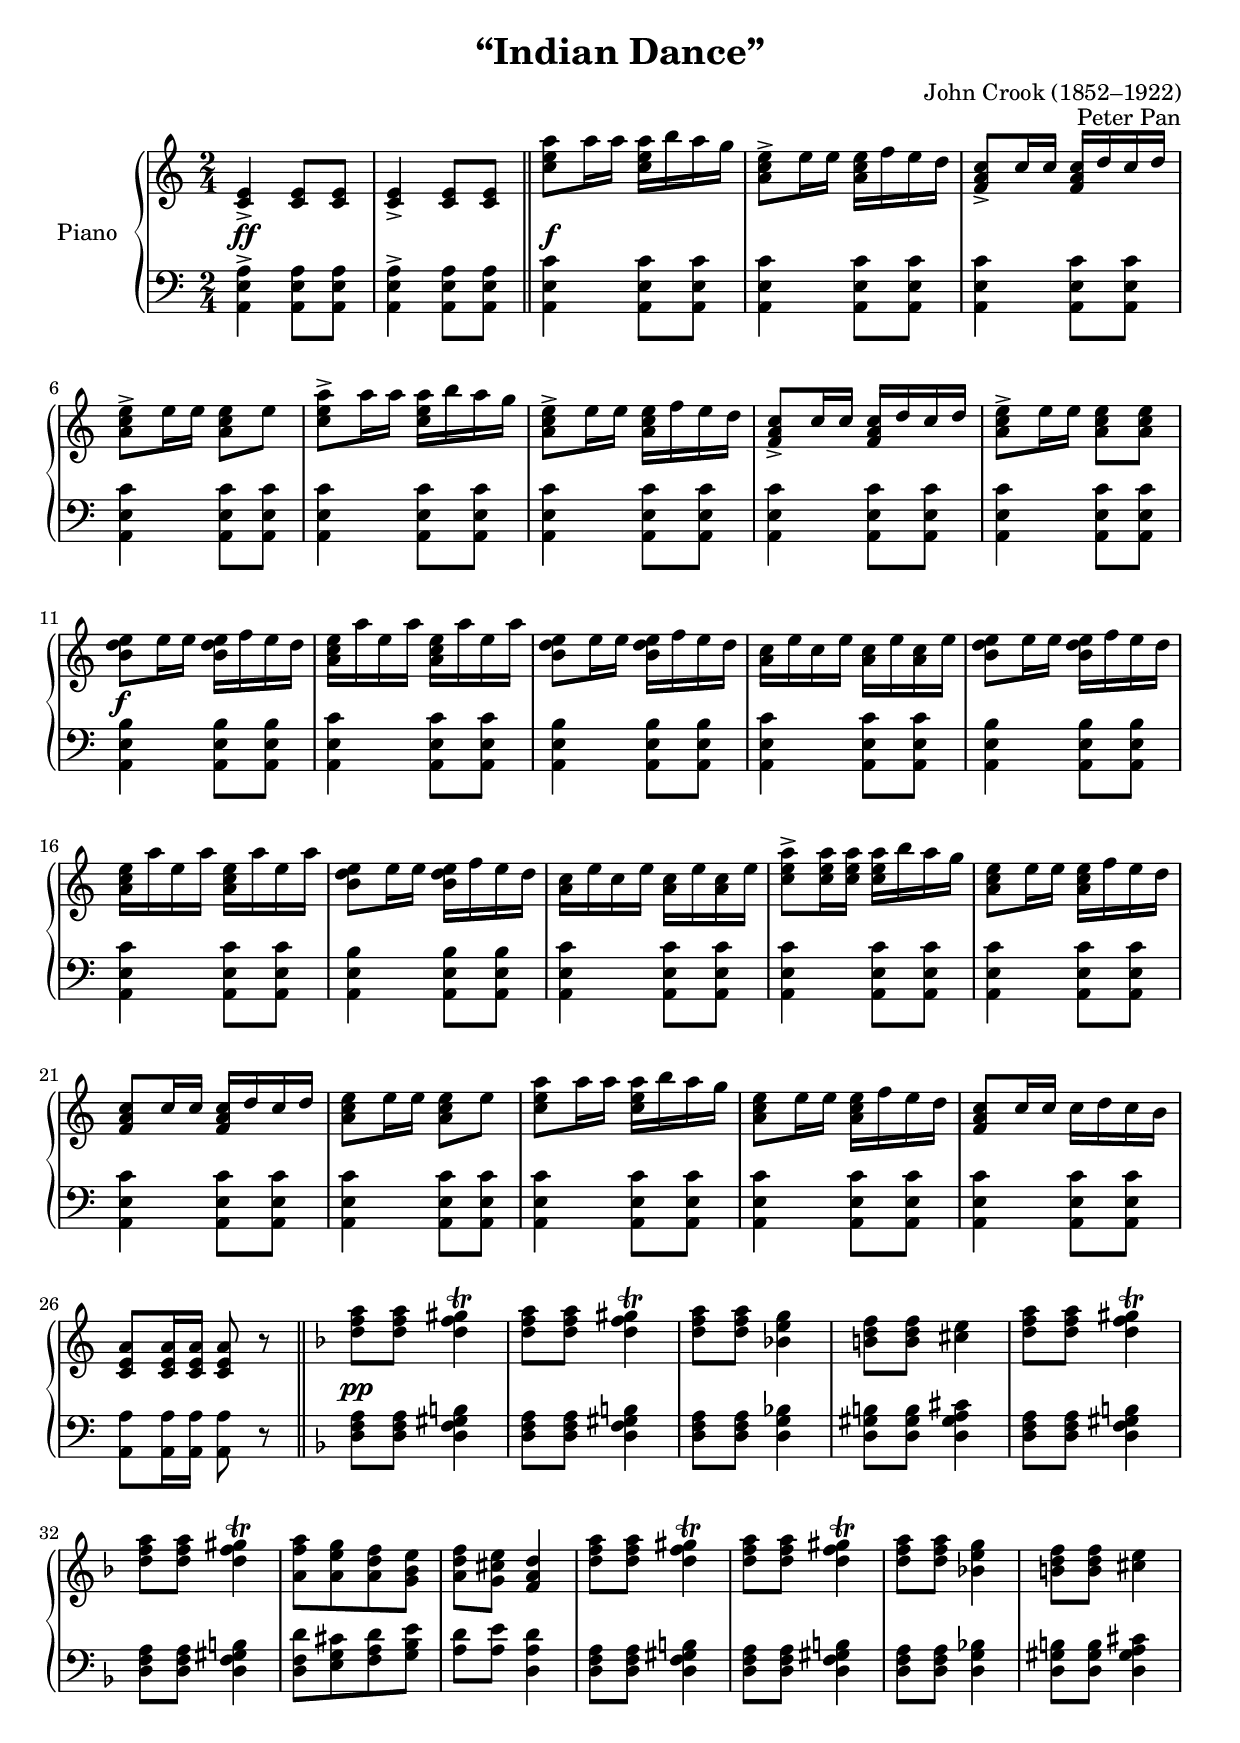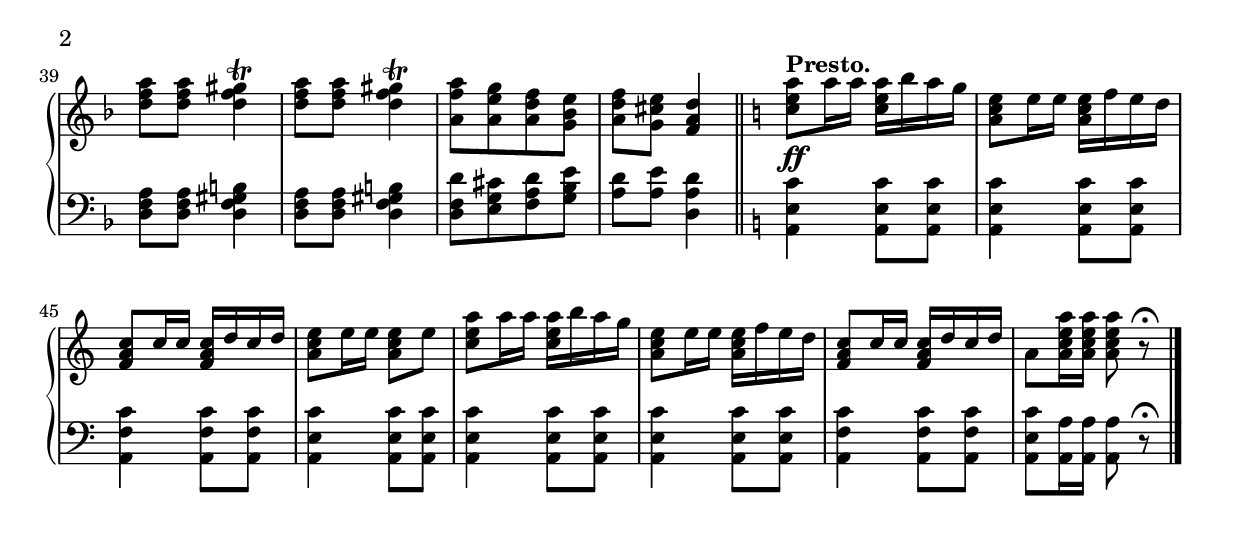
\version "2.19.52"
\language "english"
\include "Peter_Pan.ily"

\include "articulate.ly"

\header {
  title = "“Indian Dance”"
}

\tagGroup #'(midi-only score-only)


dynamicsOne = {
	<>\ff
	s2*2	|
}

upperOne = \relative {
	<c' e>4->			q8		q		|
	q4->				q8		q		|
}

lowerOne = \relative {
	<a, e' a>4->			q8		q		|
	q4->				q8		q		|
}


dynamicsTwo = {
	<>\f
	s2*8	|

	<>\f
	s2*8	|

	s2*8	|
}

upperTwo = \relative {
	<a'' e c>8	a16	a	q	b	a	g	|
	<e c a>8->	e16	e	q	f	e	d	|
	<c a f>8->	c16	c	q	d	c	d	|
	<e c a>8->	e16	e	q8		e		|

	<a e c>8->	a16	a	q	b	a	g	|
	<e c a>8->	e16	e	q	f	e	d	|
	<c a f>8->	c16	c	q	d	c	d	|
	<e c a>8->	e16	e	q8		q		|

  \repeat unfold 2 {
	<e d b>8	e16	e	q	f	e	d	|
	<e c a>	a	e	a	q	a	e	a	|
	<e d b>8	e16	e	q	f	e	d	|
	<c a>	e	c	e	q	e	q	e	|
  }

	<a e c>8->	q16	q	q	b	a	g	|
	<e c a>8	e16	e	q	f	e	d	|
	<c a f>8	c16	c	q	d	c	d	|
	<e c a>8	e16	e	q8		e		|

	<a e c>8	a16	a	q	b	a	g	|
	<e c a>8	e16	e	q	f	e	d	|
	<c a f>8	c16	c	c	d	c	b	|
	<a e c>8	q16	q	q8		r		|
}

lowerTwo = {
  \repeat unfold 8 {
	<a, e c'>4			q8		q		|
  }
  \repeat unfold 4 {
	<a, e b>4			q8		q		|
	<a, e c'>4			q8		q		|
  }
  \repeat unfold 7 {
	<a, e c'>4			q8		q		|
  }
	<a, a>8		q16	q	q8		r		|
}


dynamicsThree = {
	<>\pp
	s2*16	|
}

upperThree = \relative {
  \repeat unfold 2 {
    \repeat unfold 2 {
	<d'' f a>8	q		<d f gs>4\trill			|
	<d f a>8	q		<d f gs>4\trill			|
    }
    \alternative {
      {
	<d f a>8	q		<bf! e g>4			|
	<b d f>8	q		<cs e>4				|
      }
      {
	<a f' a>8[	<a e' g>	<a d f>		<g bf e>]	|
	<a d f>		<g cs e>	<f a d>4			|
      }
    }
  }
}

lowerThree = \relative {
  \repeat unfold 2 {
    \repeat unfold 2 {
	<d f a>8	q		<d f gs b>4			|
	<d f a>8	q		<d f gs b>4			|
    }
    \alternative {
      {
	<d f a>8	q		<d g bf!>4			|
	<d gs b>8	q		<d gs a cs>4			|
      }
      {
	<d f d'>8[	<e g cs>	<f a d>		<g bf e>]	|
	<a d>		<a e'>		<d, a' d>4			|
      }
    }
  }
}


dynamicsFour = {
	<>\ff
	s2*7	|
	s8*3	%…
  % Don’t bother playing with the tempo to extend the fermata
		s8	|
}

upperFour = \relative {
  \repeat unfold 2 {
	<a'' e c>8	a16	a	q	b	a	g	|
	<e c a>8	e16	e	q	f	e	d	|
	<c a f>8	c16	c	q	d	c	d	|
  }
  \alternative {
    {
	<e c a>8	e16	e	q8		e		|
    }
    {
	a,8		<a c e a>16  q	q8		r\fermata	|
    }
  }
}

lowerFour = {
  \repeat unfold 2 {
	<a, e c'>4			q8		q		|
	<a, e c'>4			q8		q		|
	<a, f c'>4			q8		q		|
  }
  \alternative {
    {
	<a, e c'>4			q8		q		|
    }
    {
	<a, e c'>8	<a, a>16  q	q8		r\fermata	|
    }
  }
}


dynamics = {
  \set Score.tempoHideNote = ##t

  \time 2/4
  \tempo 4 = 120
  \dynamicsOne
  \bar "||"

  \dynamicsTwo
  \bar "||"

  \dynamicsThree
  \bar "||"

  \tempo "Presto." 4 = 128
  \dynamicsFour
  \bar "|."
}

upper = {
  \clef treble

  \key a \minor
  \upperOne

  \upperTwo

  \key d \minor
  \upperThree

  \key a \minor
  \upperFour
}

lower = {
  \clef bass

  \key a \minor
  \lowerOne

  \lowerTwo

  \key d \minor
  \lowerThree

  \key a \minor
  \lowerFour
}


\score {
  \new PianoStaff
    \with {
      instrumentName = #"Piano"
    }
  \keepWithTag #'score-only
  <<
    \new Staff = "upper" \upper
    \new Dynamics = "dynamics" \dynamics
    \new Staff = "lower" \lower
  >>
  \layout {}
}

\score {
  \new PianoStaff
    \with {
      midiInstrument = #"acoustic grand"
    }
  \keepWithTag #'midi-only
  <<
    \new Staff = "upper"
    \articulate
    \unfoldRepeats
    <<
      \upper
      \dynamics
    >>
    \new Staff = "lower"
    \articulate
    \unfoldRepeats
    <<
      \lower
      \dynamics
    >>
  >>
  \midi {}
  % \layout {}
}
